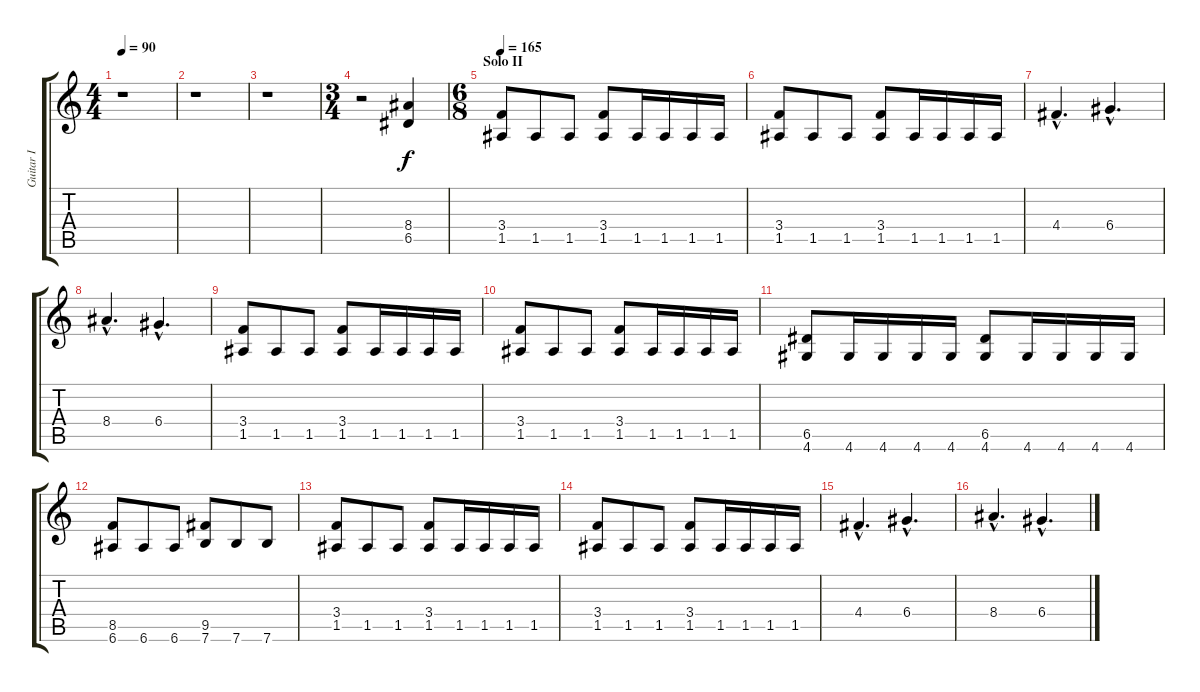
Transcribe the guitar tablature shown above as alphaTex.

\track ("Guitar I" "Guitar I") {instrument distortionguitar}
\staff {score tabs}
\tuning (E4 B3 G3 D3 A2 E2) {hide}
\ts (4 4)
\tempo 90
\clef g2
\ks c
r.1{dy f} |
r.1 |
r.1 |
\ts (3 4)
r.2 (8.4 6.5).4 |
\ts (6 8)
\section ("" "Solo II")
\tempo 165
(3.4 1.5).8 1.5.8 1.5.8 (3.4 1.5).8 1.5.16 1.5.16 1.5.16 1.5.16 |
(3.4 1.5).8 1.5.8 1.5.8 (3.4 1.5).8 1.5.16 1.5.16 1.5.16 1.5.16 |
4.4{hac}.4{d} 6.4{hac}.4{d} |
8.4{hac}.4{d} 6.4{hac}.4{d} |
(3.4 1.5).8 1.5.8 1.5.8 (3.4 1.5).8 1.5.16 1.5.16 1.5.16 1.5.16 |
(3.4 1.5).8 1.5.8 1.5.8 (3.4 1.5).8 1.5.16 1.5.16 1.5.16 1.5.16 |
(6.5 4.6).8 4.6.16 4.6.16 4.6.16 4.6.16 (6.5 4.6).8 4.6.16 4.6.16 4.6.16 4.6.16 |
(8.5 6.6).8 6.6.8 6.6.8 (9.5 7.6).8 7.6.8 7.6.8 |
(3.4 1.5).8 1.5.8 1.5.8 (3.4 1.5).8 1.5.16 1.5.16 1.5.16 1.5.16 |
(3.4 1.5).8 1.5.8 1.5.8 (3.4 1.5).8 1.5.16 1.5.16 1.5.16 1.5.16 |
4.4{hac}.4{d} 6.4{hac}.4{d} |
8.4{hac}.4{d} 6.4{hac}.4{d}
